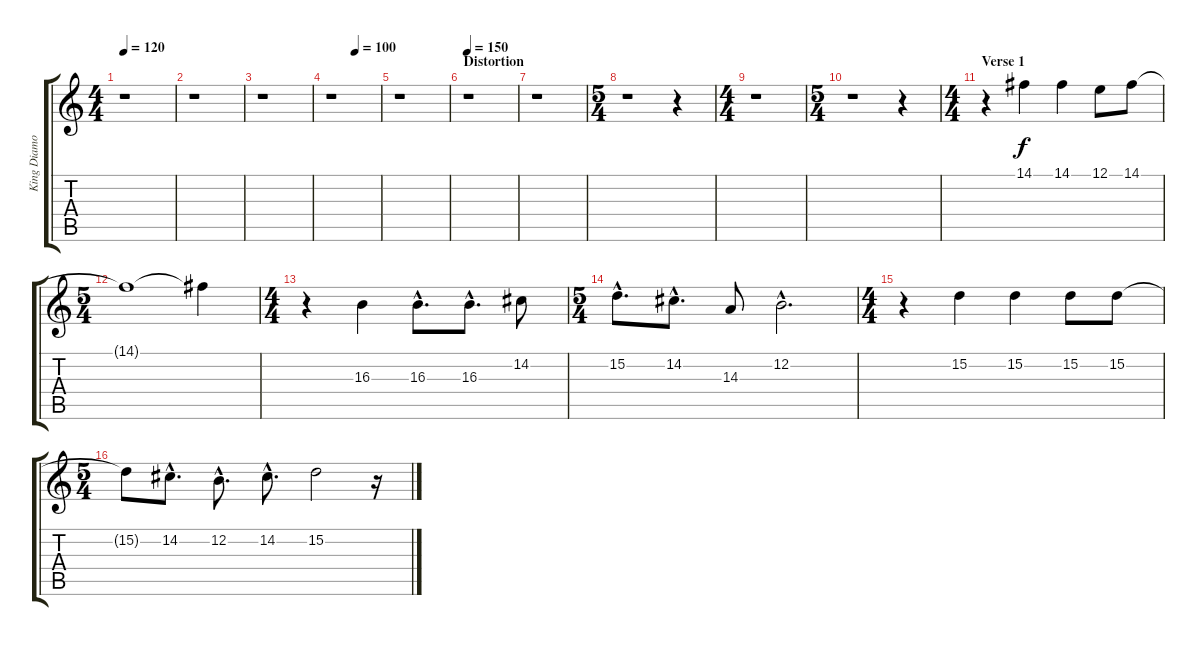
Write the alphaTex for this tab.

\track ("King Diamond - Voice" "King Diamo") {instrument cello}
\staff {score tabs}
\tuning (E4 B3 G3 D3 A2 E2) {hide}
\ts (4 4)
\tempo 120
\clef g2
\ks c
r.1{dy f} |
r.1 |
r.1 |
\tempo (100 0.5)
r.1 |
r.1 |
\section ("" "Distortion")
\tempo 150
r.1 |
r.1 |
\ts (5 4)
r.1 r.4 |
\ts (4 4)
r.1 |
\ts (5 4)
r.1 r.4 |
\ts (4 4)
\section ("" "Verse 1")
r.4 14.1.4 14.1.4 12.1.8 14.1.8 |
\ts (5 4)
14.1{t}.1 14.1{t}.4 |
\ts (4 4)
r.4 16.3.4 16.3{hac}.8{d} 16.3{hac}.8{d} 14.2.8 |
\ts (5 4)
15.2{hac}.8{d} 14.2{hac}.8{d} 14.3.8 12.2{hac}.2{d} |
\ts (4 4)
r.4 15.2.4 15.2.4 15.2.8 15.2.8 |
\ts (5 4)
15.2{t}.8 14.2{hac}.8{d} 12.2{hac}.8{d} 14.2{hac}.8{d} 15.2.2 r.16
